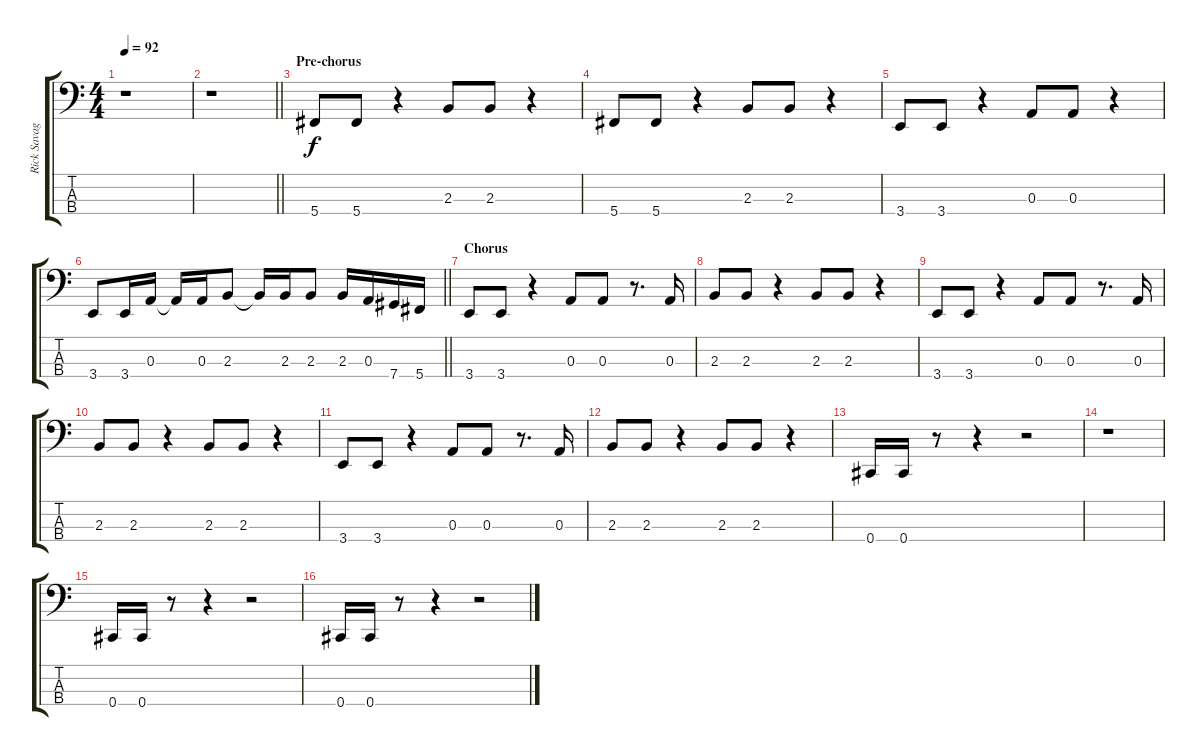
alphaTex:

\track ("Rick Savage" "Rick Savag") {instrument electricbassfinger}
\staff {score tabs}
\tuning (G2 D2 A1 Db1) {hide}
\ts (4 4)
\tempo 92
\clef f4
\ks c
r.1{dy f} |
\barLineRight lightlight
r.1 |
\section ("" "Pre-chorus")
5.4.8 5.4.8 r.4 2.3.8 2.3.8 r.4 |
5.4.8 5.4.8 r.4 2.3.8 2.3.8 r.4 |
3.4.8 3.4.8 r.4 0.3.8 0.3.8 r.4 |
\barLineRight lightlight
3.4.8 3.4.16 0.3.16 0.3{t}.16 0.3.16 2.3.8 2.3{t}.16 2.3.16 2.3.8 2.3.16 0.3.16 7.4.16 5.4.16 |
\section ("" "Chorus")
3.4.8 3.4.8 r.4 0.3.8 0.3.8 r.8{d} 0.3.16 |
2.3.8 2.3.8 r.4 2.3.8 2.3.8 r.4 |
3.4.8 3.4.8 r.4 0.3.8 0.3.8 r.8{d} 0.3.16 |
2.3.8 2.3.8 r.4 2.3.8 2.3.8 r.4 |
3.4.8 3.4.8 r.4 0.3.8 0.3.8 r.8{d} 0.3.16 |
2.3.8 2.3.8 r.4 2.3.8 2.3.8 r.4 |
0.4.16 0.4.16 r.8 r.4 r.2 |
r.1 |
0.4.16 0.4.16 r.8 r.4 r.2 |
0.4.16 0.4.16 r.8 r.4 r.2
